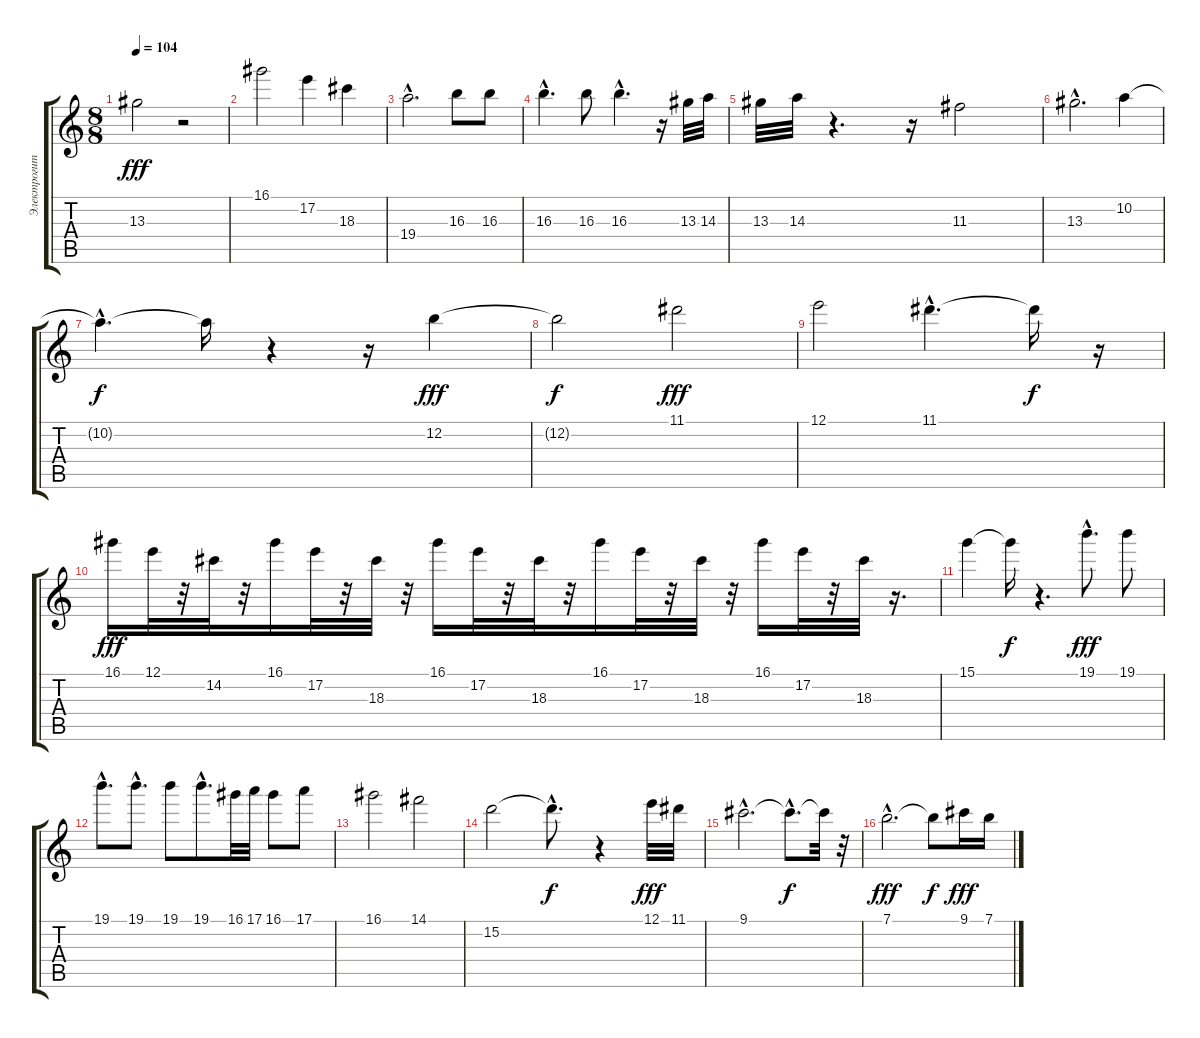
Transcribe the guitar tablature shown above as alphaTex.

\track ("Электрогитара" "Электрогит") {instrument distortionguitar}
\staff {score tabs}
\tuning (E4 B3 G3 D3 A2 E2) {hide}
\ts (8 8)
\tempo 104
\clef g2
\ks c
13.3.2{dy fff} r.2 |
16.1.2 17.2.4 18.3.4 |
19.4{hac}.2{d} 16.3.8 16.3.8 |
16.3{hac}.4{d} 16.3.8 16.3{hac}.4{d} r.16 13.3.32 14.3.32 |
13.3.32 14.3.32 r.4{d} r.16 11.3.2 |
13.3{hac}.2{d} 10.2.4 |
10.2{hac t}.4{d dy f} 10.2{t}.16 r.4 r.16 12.2.4{dy fff} |
12.2{t}.2{dy f} 11.1.2{dy fff} |
12.1.2 11.1{hac}.4{d} 11.1{t}.16{dy f} r.16 |
16.1.16{dy fff} 12.1.32 r.32 14.2.32 r.32 16.1.16 17.2.32 r.32 18.3.32 r.32 16.1.16 17.2.32 r.32 18.3.32 r.32 16.1.16 17.2.32 r.32 18.3.32 r.32 16.1.16 17.2.32 r.32 18.3.32 r.16{d} |
15.1.4 15.1{t}.16{dy f} r.4{d} 19.1{hac}.8{d dy fff} 19.1.8 |
19.1{hac}.8{d} 19.1{hac}.8{d} 19.1.8 19.1{hac}.8{d} 16.1.32 17.1.32 16.1.8 17.1.8 |
16.1.2 14.1.2 |
15.2.2 15.2{hac t}.8{d dy f} r.4 12.1.32{dy fff} 11.1.32 |
9.1{hac}.2{d} 9.1{hac t}.8{d dy f} 9.1{t}.32 r.32 |
7.1{hac}.2{d dy fff} 7.1{t}.8{dy f} 9.1.16{dy fff} 7.1.16
